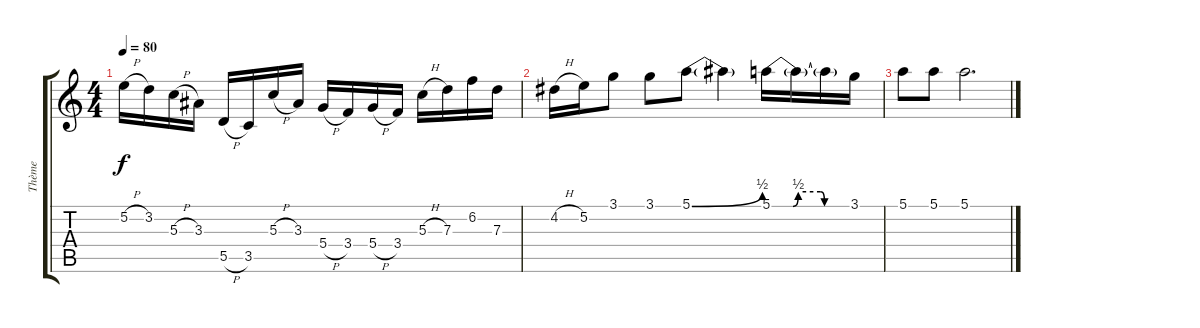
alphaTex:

\track ("Thème" "Thème") {instrument distortionguitar}
\staff {score tabs}
\tuning (E4 B3 G3 D3 A2 E2) {hide}
\ts (4 4)
\tempo 80
\clef g2
\ks c
5.2{h}.16{dy f} 3.2.16 5.3{h}.16 3.3.16 5.5{h}.16 3.5.16 5.3{h}.16 3.3.16 5.4{h}.16 3.4.16 5.4{h}.16 3.4.16 5.3{h}.16 7.3.16 6.2.16 7.3.16 |
4.2{h}.16 5.2.16 3.1.8 3.1.8 5.1{be (bend 0 0 60 2)}.8 5.1{t}.4 5.1{be (custom 0 0 16 0 20 2 37 2 40 0 60 0)}.16 5.1{t}.16 5.1{t}.16 3.1.16 |
5.1.8 5.1.8 5.1.2{d}
